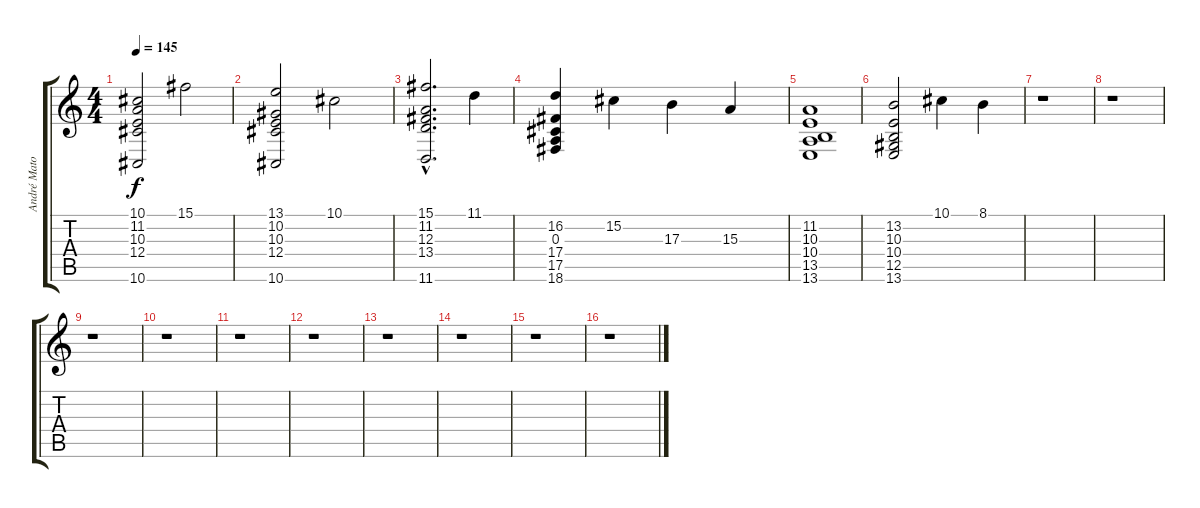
\track ("André Matos - Choir" "André Mato") {instrument choiraahs}
\staff {score tabs}
\tuning (Eb4 Bb3 Gb3 Db3 Ab2 Eb2) {hide}
\ts (4 4)
\tempo 145
\clef g2
\ks c
(10.1 11.2 10.3 12.4 10.6).2{dy f} 15.1.2 |
(13.1 10.2 10.3 12.4 10.6).2 10.1.2 |
(15.1{hac} 11.2 12.3 13.4 11.6).2{d} 11.1.4 |
(16.2 0.3 17.4 17.5 18.6).4 15.2.4 17.3.4 15.3.4 |
(11.2 10.3 10.4 13.5 13.6).1 |
(13.2 10.3 10.4 12.5 13.6).2 10.1.4 8.1.4 |
r.1 |
r.1 |
r.1 |
r.1 |
r.1 |
r.1 |
r.1 |
r.1 |
r.1 |
r.1
